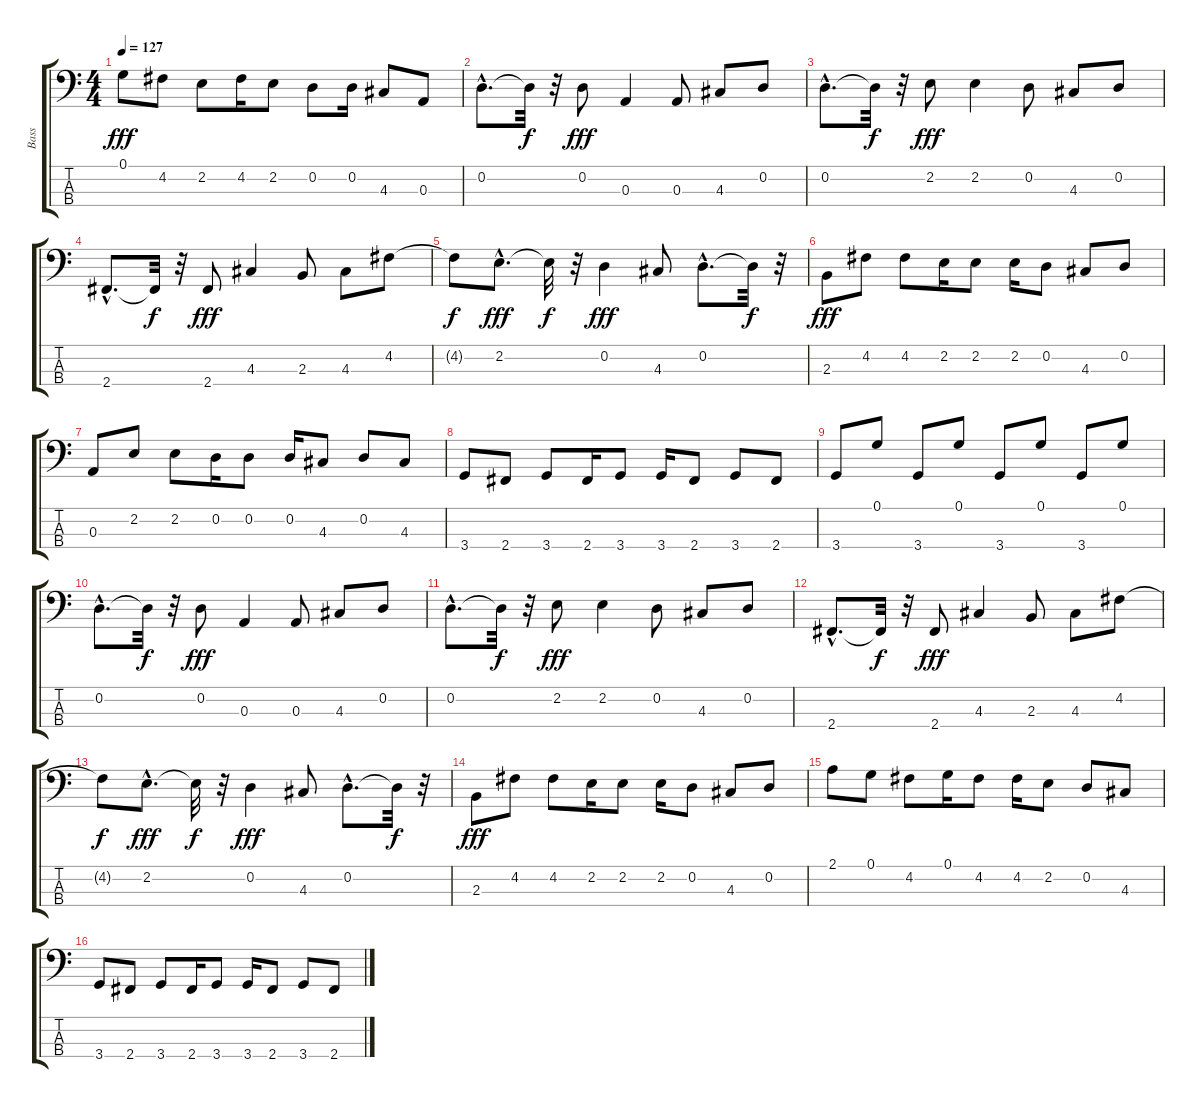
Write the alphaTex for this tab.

\track ("Bass" "Bass") {instrument electricbasspick}
\staff {score tabs}
\tuning (G2 D2 A1 E1) {hide}
\ts (4 4)
\tempo 127
\clef f4
\ks c
0.1.8{dy fff} 4.2.8 2.2.8 4.2.16 2.2.8 0.2.8 0.2.16 4.3.8 0.3.8 |
0.2{hac}.8{d} 0.2{t}.32{dy f} r.32 0.2.8{dy fff} 0.3.4 0.3.8 4.3.8 0.2.8 |
0.2{hac}.8{d} 0.2{t}.32{dy f} r.32 2.2.8{dy fff} 2.2.4 0.2.8 4.3.8 0.2.8 |
2.4{hac}.8{d} 2.4{t}.32{dy f} r.32 2.4.8{dy fff} 4.3.4 2.3.8 4.3.8 4.2.8 |
4.2{t}.8{dy f} 2.2{hac}.8{d dy fff} 2.2{t}.32{dy f} r.32 0.2.4{dy fff} 4.3.8 0.2{hac}.8{d} 0.2{t}.32{dy f} r.32 |
2.3.8{dy fff} 4.2.8 4.2.8 2.2.16 2.2.8 2.2.16 0.2.8 4.3.8 0.2.8 |
0.3.8 2.2.8 2.2.8 0.2.16 0.2.8 0.2.16 4.3.8 0.2.8 4.3.8 |
3.4.8 2.4.8 3.4.8 2.4.16 3.4.8 3.4.16 2.4.8 3.4.8 2.4.8 |
3.4.8 0.1.8 3.4.8 0.1.8 3.4.8 0.1.8 3.4.8 0.1.8 |
0.2{hac}.8{d} 0.2{t}.32{dy f} r.32 0.2.8{dy fff} 0.3.4 0.3.8 4.3.8 0.2.8 |
0.2{hac}.8{d} 0.2{t}.32{dy f} r.32 2.2.8{dy fff} 2.2.4 0.2.8 4.3.8 0.2.8 |
2.4{hac}.8{d} 2.4{t}.32{dy f} r.32 2.4.8{dy fff} 4.3.4 2.3.8 4.3.8 4.2.8 |
4.2{t}.8{dy f} 2.2{hac}.8{d dy fff} 2.2{t}.32{dy f} r.32 0.2.4{dy fff} 4.3.8 0.2{hac}.8{d} 0.2{t}.32{dy f} r.32 |
2.3.8{dy fff} 4.2.8 4.2.8 2.2.16 2.2.8 2.2.16 0.2.8 4.3.8 0.2.8 |
2.1.8 0.1.8 4.2.8 0.1.16 4.2.8 4.2.16 2.2.8 0.2.8 4.3.8 |
3.4.8 2.4.8 3.4.8 2.4.16 3.4.8 3.4.16 2.4.8 3.4.8 2.4.8
